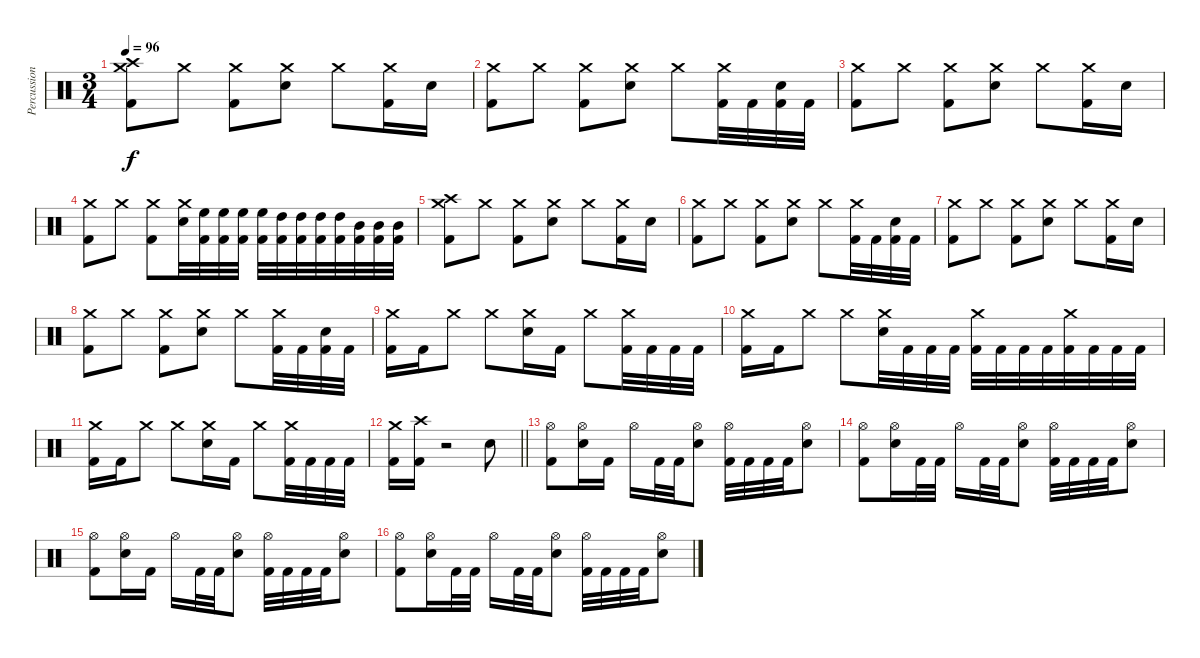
\track ("Percussion" "Percussion") {instrument percussion}
\staff {score}
\articulation defaults
\ts (3 4)
\tempo 96
\clef neutral
\ks c
("Crash medium (hit)" "Crash high (hit)" "Kick (hit) 2").8{dy f} "Crash medium (hit)".8 ("Crash medium (hit)" "Kick (hit) 2").8 ("Crash medium (hit)" "Electric Snare (hit)").8 "Crash medium (hit)".8 ("Crash medium (hit)" "Kick (hit) 2").16 "Electric Snare (hit)".16 |
("Crash medium (hit)" "Kick (hit) 2").8 "Crash medium (hit)".8 ("Crash medium (hit)" "Kick (hit) 2").8 ("Crash medium (hit)" "Electric Snare (hit)").8 "Crash medium (hit)".8 ("Crash medium (hit)" "Kick (hit) 2").32 "Kick (hit) 2".32 ("Electric Snare (hit)" "Kick (hit) 2").32 "Kick (hit) 2".32 |
("Crash medium (hit)" "Kick (hit) 2").8 "Crash medium (hit)".8 ("Crash medium (hit)" "Kick (hit) 2").8 ("Crash medium (hit)" "Electric Snare (hit)").8 "Crash medium (hit)".8 ("Crash medium (hit)" "Kick (hit) 2").16 "Electric Snare (hit)".16 |
("Crash medium (hit)" "Kick (hit) 2").8 "Crash medium (hit)".8 ("Crash medium (hit)" "Kick (hit) 2").8 ("Crash medium (hit)" "Electric Snare (hit)").32 ("High Floor Tom (hit)" "Kick (hit) 2").32 ("High Floor Tom (hit)" "Kick (hit) 2").32 ("High Floor Tom (hit)" "Kick (hit) 2").32 ("High Floor Tom (hit)" "Kick (hit) 2").32 ("High Tom (hit)" "Kick (hit) 2").32 ("High Tom (hit)" "Kick (hit) 2").32 ("High Tom (hit)" "Kick (hit) 2").32 ("High Tom (hit)" "Kick (hit) 2").32 ("Mid Tom (hit)" "Kick (hit) 2").32 ("Mid Tom (hit)" "Kick (hit) 2").32 ("Mid Tom (hit)" "Kick (hit) 2").32 |
("Crash medium (hit)" "Crash high (hit)" "Kick (hit) 2").8 "Crash medium (hit)".8 ("Crash medium (hit)" "Kick (hit) 2").8 ("Crash medium (hit)" "Electric Snare (hit)").8 "Crash medium (hit)".8 ("Crash medium (hit)" "Kick (hit) 2").16 "Electric Snare (hit)".16 |
("Crash medium (hit)" "Kick (hit) 2").8 "Crash medium (hit)".8 ("Crash medium (hit)" "Kick (hit) 2").8 ("Crash medium (hit)" "Electric Snare (hit)").8 "Crash medium (hit)".8 ("Crash medium (hit)" "Kick (hit) 2").32 "Kick (hit) 2".32 ("Electric Snare (hit)" "Kick (hit) 2").32 "Kick (hit) 2".32 |
("Crash medium (hit)" "Kick (hit) 2").8 "Crash medium (hit)".8 ("Crash medium (hit)" "Kick (hit) 2").8 ("Crash medium (hit)" "Electric Snare (hit)").8 "Crash medium (hit)".8 ("Crash medium (hit)" "Kick (hit) 2").16 "Electric Snare (hit)".16 |
("Crash medium (hit)" "Kick (hit) 2").8 "Crash medium (hit)".8 ("Crash medium (hit)" "Kick (hit) 2").8 ("Crash medium (hit)" "Electric Snare (hit)").8 "Crash medium (hit)".8 ("Crash medium (hit)" "Kick (hit) 2").32 "Kick (hit) 2".32 ("Electric Snare (hit)" "Kick (hit) 2").32 "Kick (hit) 2".32 |
("Crash medium (hit)" "Kick (hit) 2").16 "Kick (hit) 2".16 "Crash medium (hit)".8 "Crash medium (hit)".8 ("Crash medium (hit)" "Electric Snare (hit)").16 "Kick (hit) 2".16 "Crash medium (hit)".8 ("Crash medium (hit)" "Kick (hit) 2").32 "Kick (hit) 2".32 "Kick (hit) 2".32 "Kick (hit) 2".32 |
("Crash medium (hit)" "Kick (hit) 2").16 "Kick (hit) 2".16 "Crash medium (hit)".8 "Crash medium (hit)".8 ("Crash medium (hit)" "Electric Snare (hit)").32 "Kick (hit) 2".32 "Kick (hit) 2".32 "Kick (hit) 2".32 ("Crash medium (hit)" "Kick (hit) 2").32 "Kick (hit) 2".32 "Kick (hit) 2".32 "Kick (hit) 2".32 ("Crash medium (hit)" "Kick (hit) 2").32 "Kick (hit) 2".32 "Kick (hit) 2".32 "Kick (hit) 2".32 |
("Crash medium (hit)" "Kick (hit) 2").16 "Kick (hit) 2".16 "Crash medium (hit)".8 "Crash medium (hit)".8 ("Crash medium (hit)" "Electric Snare (hit)").16 "Kick (hit) 2".16 "Crash medium (hit)".8 ("Crash medium (hit)" "Kick (hit) 2").32 "Kick (hit) 2".32 "Kick (hit) 2".32 "Kick (hit) 2".32 |
\barLineRight lightlight
("Crash medium (hit)" "Kick (hit) 2").16 ("Crash high (hit)" "Kick (hit) 2").16 r.2 "Electric Snare (hit)".8 |
("Hi-Hat (open)" "Kick (hit) 2").8 ("Hi-Hat (open)" "Electric Snare (hit)").16 "Kick (hit) 2".16 "Hi-Hat (open)".16 "Kick (hit) 2".32 "Kick (hit) 2".32 ("Hi-Hat (open)" "Electric Snare (hit)").8 ("Hi-Hat (open)" "Kick (hit) 2").32 "Kick (hit) 2".32 "Kick (hit) 2".32 "Kick (hit) 2".32 ("Hi-Hat (open)" "Electric Snare (hit)").8 |
("Hi-Hat (open)" "Kick (hit) 2").8 ("Hi-Hat (open)" "Electric Snare (hit)").16 "Kick (hit) 2".32 "Kick (hit) 2".32 "Hi-Hat (open)".16 "Kick (hit) 2".32 "Kick (hit) 2".32 ("Hi-Hat (open)" "Electric Snare (hit)").8 ("Hi-Hat (open)" "Kick (hit) 2").32 "Kick (hit) 2".32 "Kick (hit) 2".32 "Kick (hit) 2".32 ("Hi-Hat (open)" "Electric Snare (hit)").8 |
("Hi-Hat (open)" "Kick (hit) 2").8 ("Hi-Hat (open)" "Electric Snare (hit)").16 "Kick (hit) 2".16 "Hi-Hat (open)".16 "Kick (hit) 2".32 "Kick (hit) 2".32 ("Hi-Hat (open)" "Electric Snare (hit)").8 ("Hi-Hat (open)" "Kick (hit) 2").32 "Kick (hit) 2".32 "Kick (hit) 2".32 "Kick (hit) 2".32 ("Hi-Hat (open)" "Electric Snare (hit)").8 |
("Hi-Hat (open)" "Kick (hit) 2").8 ("Hi-Hat (open)" "Electric Snare (hit)").16 "Kick (hit) 2".32 "Kick (hit) 2".32 "Hi-Hat (open)".16 "Kick (hit) 2".32 "Kick (hit) 2".32 ("Hi-Hat (open)" "Electric Snare (hit)").8 ("Hi-Hat (open)" "Kick (hit) 2").32 "Kick (hit) 2".32 "Kick (hit) 2".32 "Kick (hit) 2".32 ("Hi-Hat (open)" "Electric Snare (hit)").8
